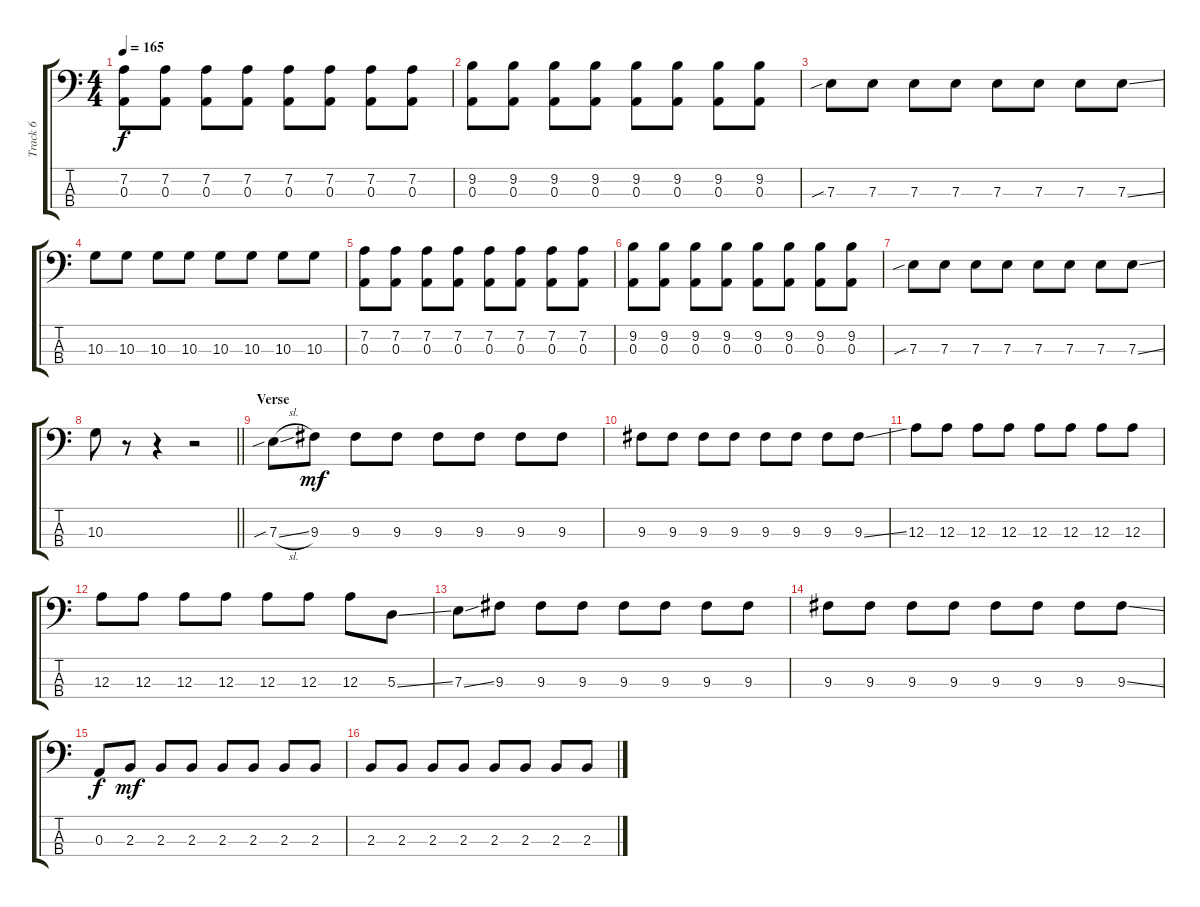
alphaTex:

\track ("Track 6" "Track 6") {instrument electricbassfinger}
\staff {score tabs}
\tuning (G2 D2 A1 E1) {hide}
\ts (4 4)
\tempo 165
\clef f4
\ks c
(7.2 0.3).8{dy f} (7.2 0.3).8 (7.2 0.3).8 (7.2 0.3).8 (7.2 0.3).8 (7.2 0.3).8 (7.2 0.3).8 (7.2 0.3).8 |
(9.2 0.3).8 (9.2 0.3).8 (9.2 0.3).8 (9.2 0.3).8 (9.2 0.3).8 (9.2 0.3).8 (9.2 0.3).8 (9.2 0.3).8 |
7.3{sib}.8 7.3.8 7.3.8 7.3.8 7.3.8 7.3.8 7.3.8 7.3{ss}.8 |
10.3.8 10.3.8 10.3.8 10.3.8 10.3.8 10.3.8 10.3.8 10.3.8 |
(7.2 0.3).8 (7.2 0.3).8 (7.2 0.3).8 (7.2 0.3).8 (7.2 0.3).8 (7.2 0.3).8 (7.2 0.3).8 (7.2 0.3).8 |
(9.2 0.3).8 (9.2 0.3).8 (9.2 0.3).8 (9.2 0.3).8 (9.2 0.3).8 (9.2 0.3).8 (9.2 0.3).8 (9.2 0.3).8 |
7.3{sib}.8 7.3.8 7.3.8 7.3.8 7.3.8 7.3.8 7.3.8 7.3{ss}.8 |
\barLineRight lightlight
10.3.8 r.8 r.4 r.2 |
\section ("" "Verse")
7.3{sib sl}.8 9.3.8{dy mf} 9.3.8 9.3.8 9.3.8 9.3.8 9.3.8 9.3.8 |
9.3.8 9.3.8 9.3.8 9.3.8 9.3.8 9.3.8 9.3.8 9.3{ss}.8 |
12.3.8 12.3.8 12.3.8 12.3.8 12.3.8 12.3.8 12.3.8 12.3.8 |
12.3.8 12.3.8 12.3.8 12.3.8 12.3.8 12.3.8 12.3.8 5.3{ss}.8 |
7.3{ss}.8 9.3.8 9.3.8 9.3.8 9.3.8 9.3.8 9.3.8 9.3.8 |
9.3.8 9.3.8 9.3.8 9.3.8 9.3.8 9.3.8 9.3.8 9.3{ss}.8 |
0.3.8{dy f} 2.3.8{dy mf} 2.3.8 2.3.8 2.3.8 2.3.8 2.3.8 2.3.8 |
2.3.8 2.3.8 2.3.8 2.3.8 2.3.8 2.3.8 2.3.8 2.3.8
